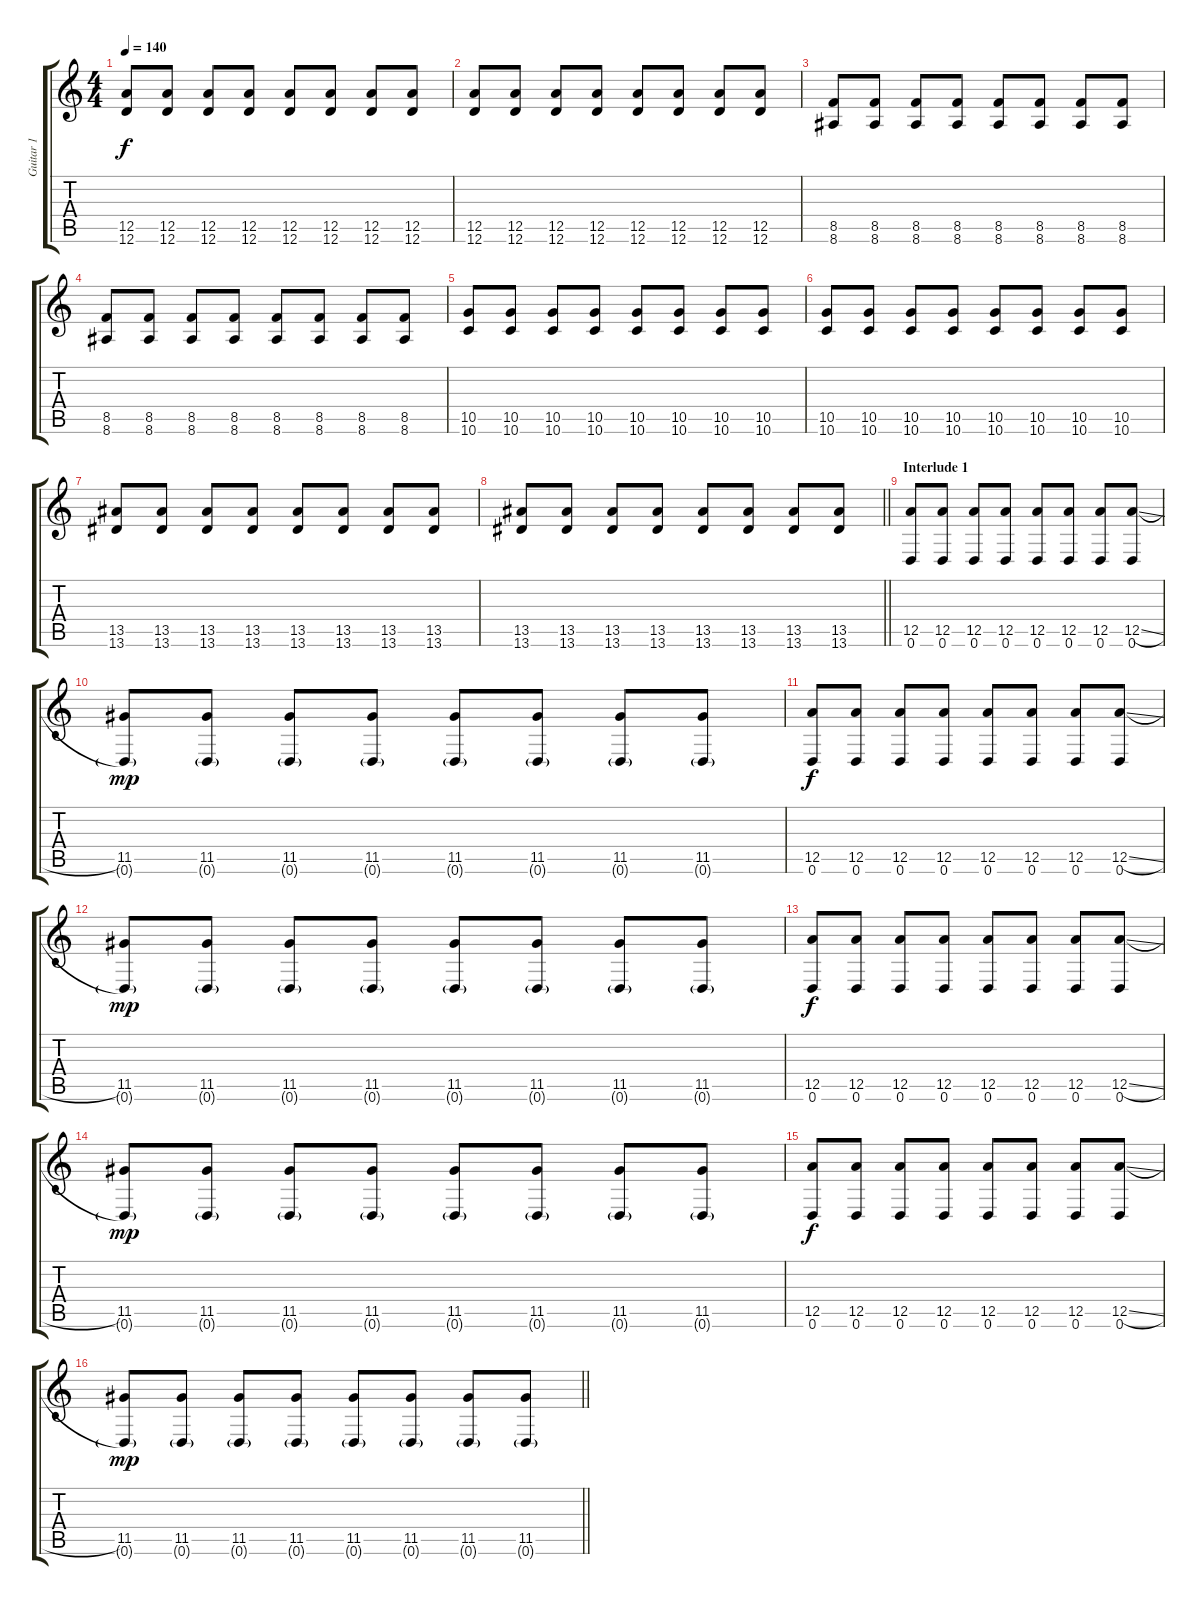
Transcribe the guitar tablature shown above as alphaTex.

\track ("Guitar 1" "Guitar 1") {instrument electricguitarclean}
\staff {score tabs}
\tuning (E4 B3 G3 D3 A2 D2) {hide}
\ts (4 4)
\tempo 140
\clef g2
\ks c
(12.5 12.6).8{dy f} (12.5 12.6).8 (12.5 12.6).8 (12.5 12.6).8 (12.5 12.6).8 (12.5 12.6).8 (12.5 12.6).8 (12.5 12.6).8 |
(12.5 12.6).8 (12.5 12.6).8 (12.5 12.6).8 (12.5 12.6).8 (12.5 12.6).8 (12.5 12.6).8 (12.5 12.6).8 (12.5 12.6).8 |
(8.5 8.6).8 (8.5 8.6).8 (8.5 8.6).8 (8.5 8.6).8 (8.5 8.6).8 (8.5 8.6).8 (8.5 8.6).8 (8.5 8.6).8 |
(8.5 8.6).8 (8.5 8.6).8 (8.5 8.6).8 (8.5 8.6).8 (8.5 8.6).8 (8.5 8.6).8 (8.5 8.6).8 (8.5 8.6).8 |
(10.5 10.6).8 (10.5 10.6).8 (10.5 10.6).8 (10.5 10.6).8 (10.5 10.6).8 (10.5 10.6).8 (10.5 10.6).8 (10.5 10.6).8 |
(10.5 10.6).8 (10.5 10.6).8 (10.5 10.6).8 (10.5 10.6).8 (10.5 10.6).8 (10.5 10.6).8 (10.5 10.6).8 (10.5 10.6).8 |
(13.5 13.6).8 (13.5 13.6).8 (13.5 13.6).8 (13.5 13.6).8 (13.5 13.6).8 (13.5 13.6).8 (13.5 13.6).8 (13.5 13.6).8 |
\barLineRight lightlight
(13.5 13.6).8 (13.5 13.6).8 (13.5 13.6).8 (13.5 13.6).8 (13.5 13.6).8 (13.5 13.6).8 (13.5 13.6).8 (13.5 13.6).8 |
\section ("" "Interlude 1")
(12.5 0.6).8 (12.5 0.6).8 (12.5 0.6).8 (12.5 0.6).8 (12.5 0.6).8 (12.5 0.6).8 (12.5 0.6).8 (12.5{sl} 0.6).8 |
(11.5 0.6{g}).8{dy mp} (11.5 0.6{g}).8 (11.5 0.6{g}).8 (11.5 0.6{g}).8 (11.5 0.6{g}).8 (11.5 0.6{g}).8 (11.5 0.6{g}).8 (11.5 0.6{g}).8 |
(12.5 0.6).8{dy f} (12.5 0.6).8 (12.5 0.6).8 (12.5 0.6).8 (12.5 0.6).8 (12.5 0.6).8 (12.5 0.6).8 (12.5{sl} 0.6).8 |
(11.5 0.6{g}).8{dy mp} (11.5 0.6{g}).8 (11.5 0.6{g}).8 (11.5 0.6{g}).8 (11.5 0.6{g}).8 (11.5 0.6{g}).8 (11.5 0.6{g}).8 (11.5 0.6{g}).8 |
(12.5 0.6).8{dy f} (12.5 0.6).8 (12.5 0.6).8 (12.5 0.6).8 (12.5 0.6).8 (12.5 0.6).8 (12.5 0.6).8 (12.5{sl} 0.6).8 |
(11.5 0.6{g}).8{dy mp} (11.5 0.6{g}).8 (11.5 0.6{g}).8 (11.5 0.6{g}).8 (11.5 0.6{g}).8 (11.5 0.6{g}).8 (11.5 0.6{g}).8 (11.5 0.6{g}).8 |
(12.5 0.6).8{dy f} (12.5 0.6).8 (12.5 0.6).8 (12.5 0.6).8 (12.5 0.6).8 (12.5 0.6).8 (12.5 0.6).8 (12.5{sl} 0.6).8 |
\barLineRight lightlight
(11.5 0.6{g}).8{dy mp} (11.5 0.6{g}).8 (11.5 0.6{g}).8 (11.5 0.6{g}).8 (11.5 0.6{g}).8 (11.5 0.6{g}).8 (11.5 0.6{g}).8 (11.5 0.6{g}).8
